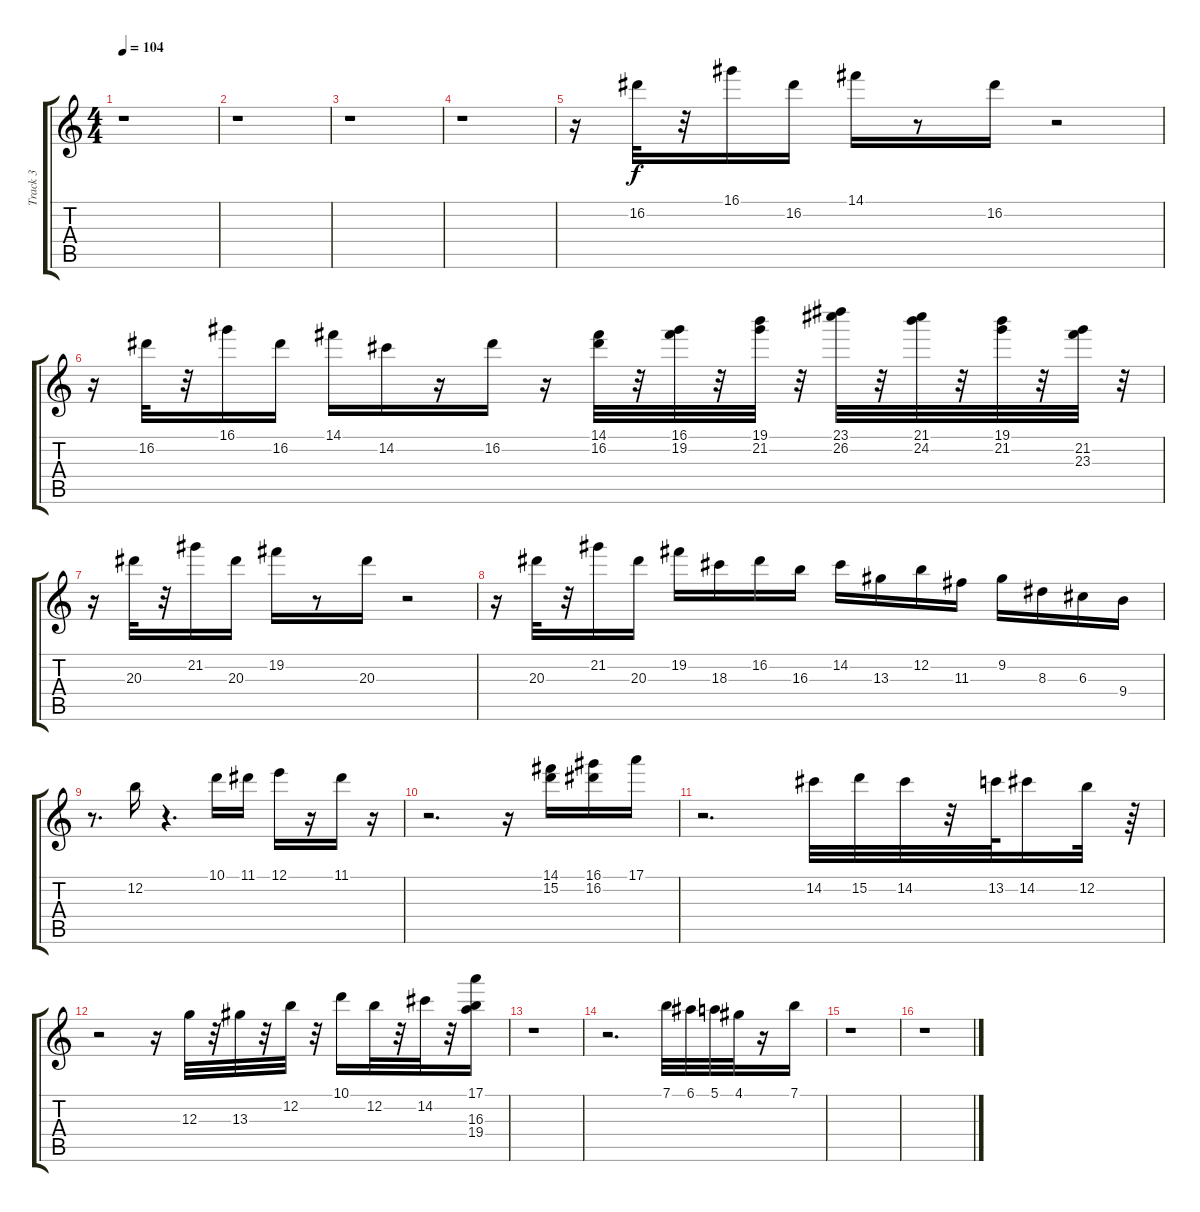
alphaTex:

\track ("Track 3" "Track 3") {instrument synthbass2}
\staff {score tabs}
\tuning (E4 B3 G3 D3 A2 E2) {hide}
\ts (4 4)
\tempo 104
\clef g2
\ks c
r.1{dy f} |
r.1 |
r.1 |
r.1 |
r.16 16.2.32 r.32 16.1.16 16.2.16 14.1.16 r.8 16.2.16 r.2 |
r.16 16.2.32 r.32 16.1.16 16.2.16 14.1.16 14.2.16 r.16 16.2.16 r.16 (14.1 16.2).32 r.32 (16.1 19.2).32 r.32 (19.1 21.2).32 r.32 (23.1 26.2).32 r.32 (21.1 24.2).32 r.32 (19.1 21.2).32 r.32 (21.2 23.3).32 r.32 |
r.16 20.3.32 r.32 21.2.16 20.3.16 19.2.16 r.8 20.3.16 r.2 |
r.16 20.3.32 r.32 21.2.16 20.3.16 19.2.16 18.3.16 16.2.16 16.3.16 14.2.16 13.3.16 12.2.16 11.3.16 9.2.16 8.3.16 6.3.16 9.4.16 |
r.8{d} 12.2.16 r.4{d} 10.1.16 11.1.16 12.1.16 r.16 11.1.16 r.16 |
r.2{d} r.16 (14.1 15.2).16 (16.1 16.2).16 17.1.16 |
r.2{d} 14.2.32 15.2.32 14.2.32 r.32 13.2.64 14.2.16 12.2.32 r.64 |
r.2 r.16 12.3.32 r.32 13.3.32 r.32 12.2.32 r.32 10.1.16 12.2.32 r.32 14.2.32 r.32 (17.1 16.3 19.4).16 |
r.1 |
r.2{d} 7.1.32 6.1.32 5.1.32 4.1.32 r.16 7.1.16 |
r.1 |
r.1
